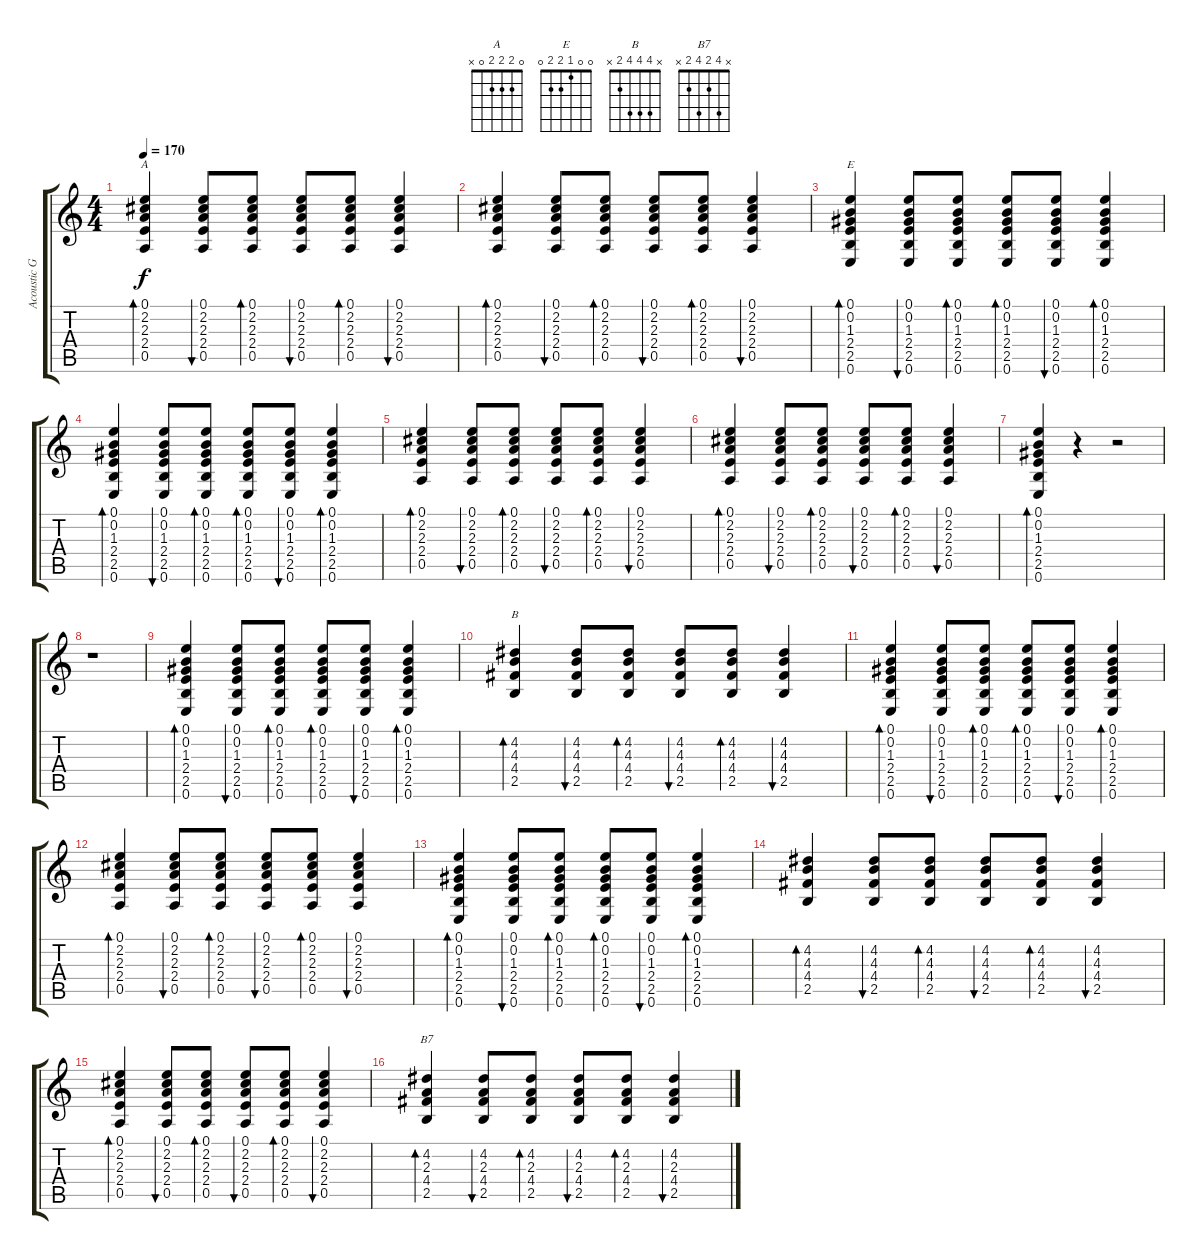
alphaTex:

\track ("Acoustic Guitar 1" "Acoustic G") {instrument acousticguitarsteel}
\staff {score tabs}
\tuning (E4 B3 G3 D3 A2 E2) {hide}
\chord ("A" 0 2 2 2 0 x)
\chord ("E" 0 0 1 2 2 0)
\chord ("B" x 4 4 4 2 x)
\chord ("B7" x 4 2 4 2 x)
\ts (4 4)
\tempo 170
\clef g2
\ks c
(0.1 2.2 2.3 2.4 0.5).4{bd 60 ch "A" dy f} (0.1 2.2 2.3 2.4 0.5).8{bu 60} (0.1 2.2 2.3 2.4 0.5).8{bd 60} (0.1 2.2 2.3 2.4 0.5).8{bu 60} (0.1 2.2 2.3 2.4 0.5).8{bd 60} (0.1 2.2 2.3 2.4 0.5).4{bu 60} |
(0.1 2.2 2.3 2.4 0.5).4{bd 60} (0.1 2.2 2.3 2.4 0.5).8{bu 60} (0.1 2.2 2.3 2.4 0.5).8{bd 60} (0.1 2.2 2.3 2.4 0.5).8{bu 60} (0.1 2.2 2.3 2.4 0.5).8{bd 60} (0.1 2.2 2.3 2.4 0.5).4{bu 60} |
(0.1 0.2 1.3 2.4 2.5 0.6).4{bd 60 ch "E"} (0.1 0.2 1.3 2.4 2.5 0.6).8{bu 60} (0.1 0.2 1.3 2.4 2.5 0.6).8{bd 60} (0.1 0.2 1.3 2.4 2.5 0.6).8{bd 60} (0.1 0.2 1.3 2.4 2.5 0.6).8{bu 60} (0.1 0.2 1.3 2.4 2.5 0.6).4{bd 60} |
(0.1 0.2 1.3 2.4 2.5 0.6).4{bd 60} (0.1 0.2 1.3 2.4 2.5 0.6).8{bu 60} (0.1 0.2 1.3 2.4 2.5 0.6).8{bd 60} (0.1 0.2 1.3 2.4 2.5 0.6).8{bd 60} (0.1 0.2 1.3 2.4 2.5 0.6).8{bu 60} (0.1 0.2 1.3 2.4 2.5 0.6).4{bd 60} |
(0.1 2.2 2.3 2.4 0.5).4{bd 60} (0.1 2.2 2.3 2.4 0.5).8{bu 60} (0.1 2.2 2.3 2.4 0.5).8{bd 60} (0.1 2.2 2.3 2.4 0.5).8{bu 60} (0.1 2.2 2.3 2.4 0.5).8{bd 60} (0.1 2.2 2.3 2.4 0.5).4{bu 60} |
(0.1 2.2 2.3 2.4 0.5).4{bd 60} (0.1 2.2 2.3 2.4 0.5).8{bu 60} (0.1 2.2 2.3 2.4 0.5).8{bd 60} (0.1 2.2 2.3 2.4 0.5).8{bu 60} (0.1 2.2 2.3 2.4 0.5).8{bd 60} (0.1 2.2 2.3 2.4 0.5).4{bu 60} |
(0.1 0.2 1.3 2.4 2.5 0.6).4{bd 60} r.4 r.2 |
r.1 |
(0.1 0.2 1.3 2.4 2.5 0.6).4{bd 60} (0.1 0.2 1.3 2.4 2.5 0.6).8{bu 60} (0.1 0.2 1.3 2.4 2.5 0.6).8{bd 60} (0.1 0.2 1.3 2.4 2.5 0.6).8{bd 60} (0.1 0.2 1.3 2.4 2.5 0.6).8{bu 60} (0.1 0.2 1.3 2.4 2.5 0.6).4{bd 60} |
(4.2 4.3 4.4 2.5).4{bd 60 ch "B"} (4.2 4.3 4.4 2.5).8{bu 60} (4.2 4.3 4.4 2.5).8{bd 60} (4.2 4.3 4.4 2.5).8{bu 60} (4.2 4.3 4.4 2.5).8{bd 60} (4.2 4.3 4.4 2.5).4{bu 60} |
(0.1 0.2 1.3 2.4 2.5 0.6).4{bd 60} (0.1 0.2 1.3 2.4 2.5 0.6).8{bu 60} (0.1 0.2 1.3 2.4 2.5 0.6).8{bd 60} (0.1 0.2 1.3 2.4 2.5 0.6).8{bd 60} (0.1 0.2 1.3 2.4 2.5 0.6).8{bu 60} (0.1 0.2 1.3 2.4 2.5 0.6).4{bd 60} |
(0.1 2.2 2.3 2.4 0.5).4{bd 60} (0.1 2.2 2.3 2.4 0.5).8{bu 60} (0.1 2.2 2.3 2.4 0.5).8{bd 60} (0.1 2.2 2.3 2.4 0.5).8{bu 60} (0.1 2.2 2.3 2.4 0.5).8{bd 60} (0.1 2.2 2.3 2.4 0.5).4{bu 60} |
(0.1 0.2 1.3 2.4 2.5 0.6).4{bd 60} (0.1 0.2 1.3 2.4 2.5 0.6).8{bu 60} (0.1 0.2 1.3 2.4 2.5 0.6).8{bd 60} (0.1 0.2 1.3 2.4 2.5 0.6).8{bd 60} (0.1 0.2 1.3 2.4 2.5 0.6).8{bu 60} (0.1 0.2 1.3 2.4 2.5 0.6).4{bd 60} |
(4.2 4.3 4.4 2.5).4{bd 60} (4.2 4.3 4.4 2.5).8{bu 60} (4.2 4.3 4.4 2.5).8{bd 60} (4.2 4.3 4.4 2.5).8{bu 60} (4.2 4.3 4.4 2.5).8{bd 60} (4.2 4.3 4.4 2.5).4{bu 60} |
(0.1 2.2 2.3 2.4 0.5).4{bd 60} (0.1 2.2 2.3 2.4 0.5).8{bu 60} (0.1 2.2 2.3 2.4 0.5).8{bd 60} (0.1 2.2 2.3 2.4 0.5).8{bu 60} (0.1 2.2 2.3 2.4 0.5).8{bd 60} (0.1 2.2 2.3 2.4 0.5).4{bu 60} |
(4.2 2.3 4.4 2.5).4{bd 60 ch "B7"} (4.2 2.3 4.4 2.5).8{bu 60} (4.2 2.3 4.4 2.5).8{bd 60} (4.2 2.3 4.4 2.5).8{bu 60} (4.2 2.3 4.4 2.5).8{bd 60} (4.2 2.3 4.4 2.5).4{bu 60}
